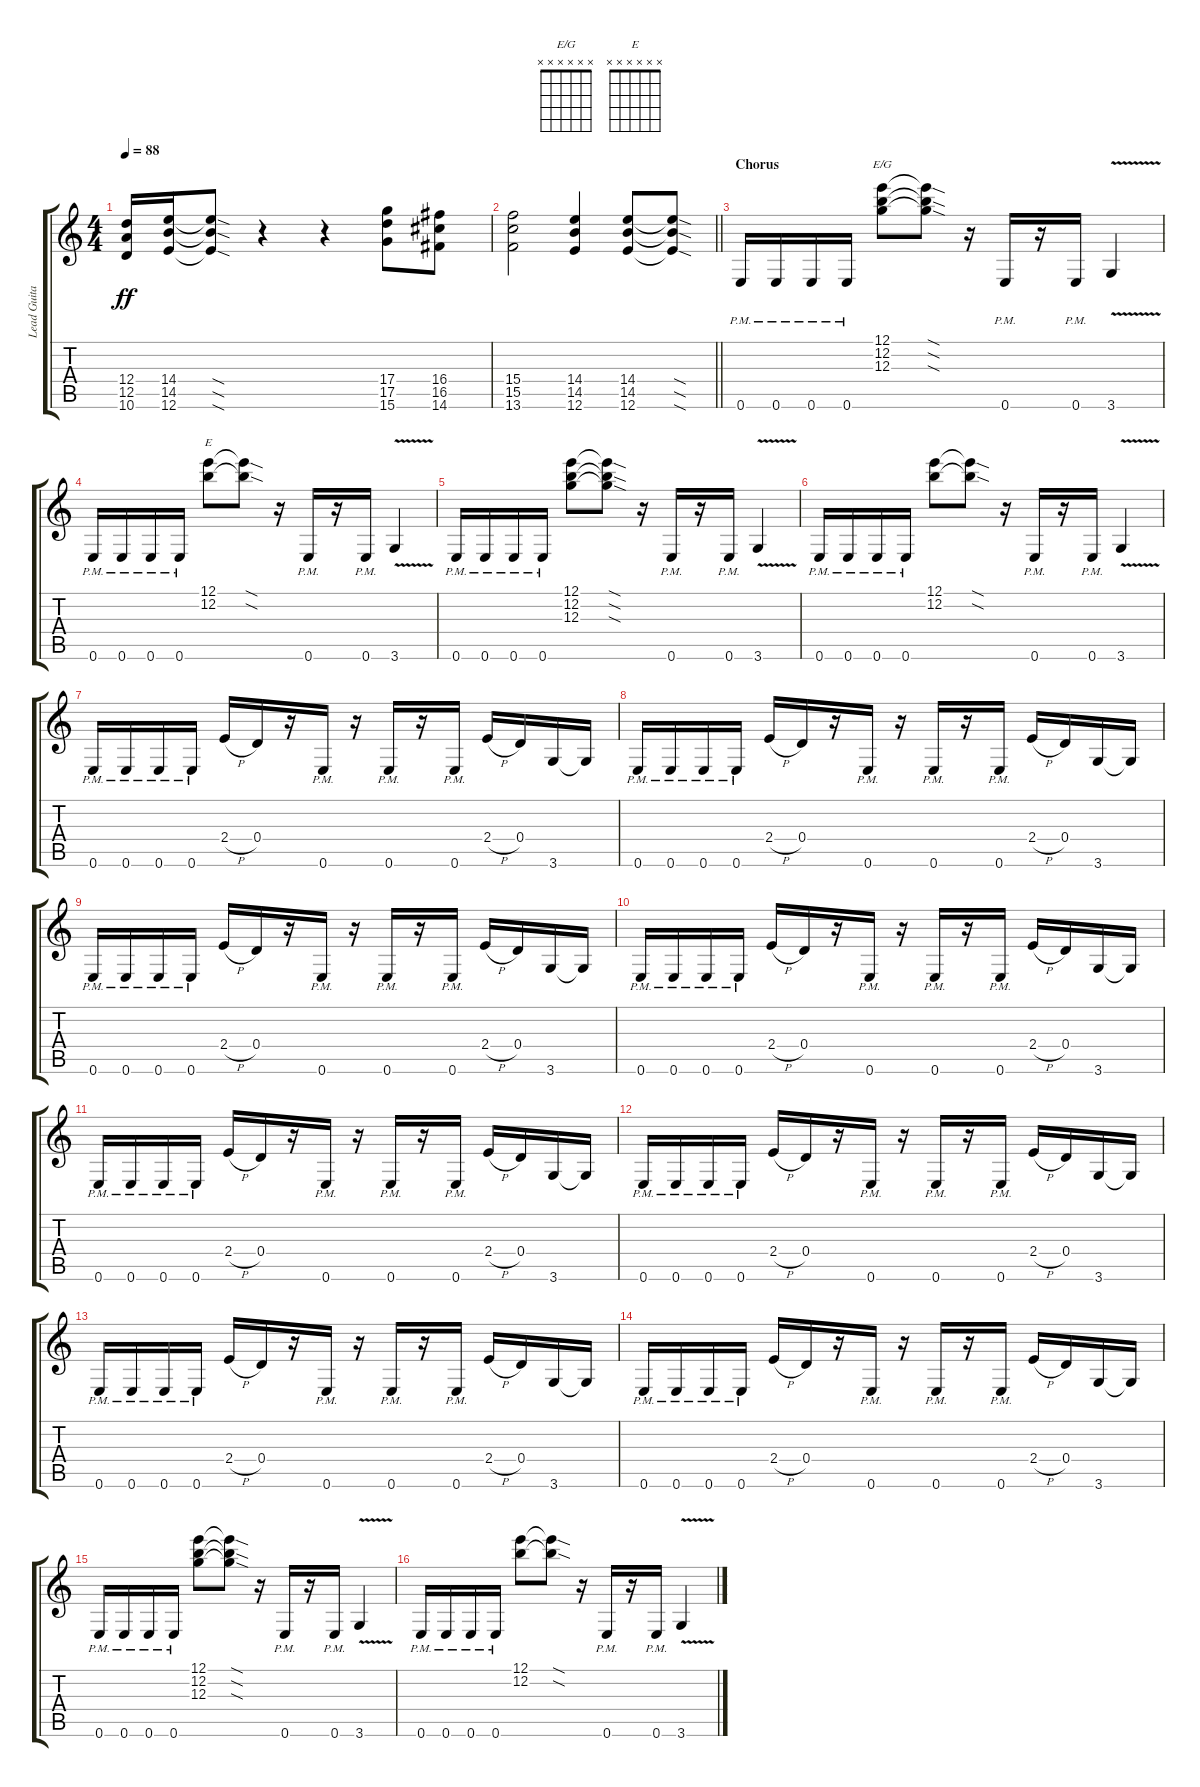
\track ("Lead Guitar" "Lead Guita") {instrument distortionguitar}
\staff {score tabs}
\tuning (E4 B3 G3 D3 A2 E2) {hide}
\chord ("E/G" x x x x x x)
\chord ("E" x x x x x x)
\ts (4 4)
\tempo 88
\clef g2
\ks c
(12.4 12.5 10.6).16{dy ff} (14.4 14.5 12.6).16 (14.4{sod t} 14.5{sod t} 12.6{sod t}).8 r.4 r.4 (17.4 17.5 15.6).8 (16.4 16.5 14.6).8 |
\barLineRight lightlight
(15.4 15.5 13.6).2 (14.4 14.5 12.6).4 (14.4 14.5 12.6).8 (14.4{sod t} 14.5{sod t} 12.6{sod t}).8 |
\section ("" "Chorus")
0.6{pm}.16 0.6{pm}.16 0.6{pm}.16 0.6{pm}.16 (12.1 12.2 12.3).8{ch "E/G"} (12.1{sod t} 12.2{sod t} 12.3{sod t}).8 r.16 0.6{pm}.16 r.16 0.6{pm}.16 3.6{v}.4 |
0.6{pm}.16 0.6{pm}.16 0.6{pm}.16 0.6{pm}.16 (12.1 12.2).8{ch "E"} (12.1{sod t} 12.2{sod t}).8 r.16 0.6{pm}.16 r.16 0.6{pm}.16 3.6{v}.4 |
0.6{pm}.16 0.6{pm}.16 0.6{pm}.16 0.6{pm}.16 (12.1 12.2 12.3).8 (12.1{sod t} 12.2{sod t} 12.3{sod t}).8 r.16 0.6{pm}.16 r.16 0.6{pm}.16 3.6{v}.4 |
0.6{pm}.16 0.6{pm}.16 0.6{pm}.16 0.6{pm}.16 (12.1 12.2).8 (12.1{sod t} 12.2{sod t}).8 r.16 0.6{pm}.16 r.16 0.6{pm}.16 3.6{v}.4 |
0.6{pm}.16 0.6{pm}.16 0.6{pm}.16 0.6{pm}.16 2.4{h}.16 0.4.16 r.16 0.6{pm}.16 r.16 0.6{pm}.16 r.16 0.6{pm}.16 2.4{h}.16 0.4.16 3.6.16 3.6{t}.16 |
0.6{pm}.16 0.6{pm}.16 0.6{pm}.16 0.6{pm}.16 2.4{h}.16 0.4.16 r.16 0.6{pm}.16 r.16 0.6{pm}.16 r.16 0.6{pm}.16 2.4{h}.16 0.4.16 3.6.16 3.6{t}.16 |
0.6{pm}.16 0.6{pm}.16 0.6{pm}.16 0.6{pm}.16 2.4{h}.16 0.4.16 r.16 0.6{pm}.16 r.16 0.6{pm}.16 r.16 0.6{pm}.16 2.4{h}.16 0.4.16 3.6.16 3.6{t}.16 |
0.6{pm}.16 0.6{pm}.16 0.6{pm}.16 0.6{pm}.16 2.4{h}.16 0.4.16 r.16 0.6{pm}.16 r.16 0.6{pm}.16 r.16 0.6{pm}.16 2.4{h}.16 0.4.16 3.6.16 3.6{t}.16 |
0.6{pm}.16 0.6{pm}.16 0.6{pm}.16 0.6{pm}.16 2.4{h}.16 0.4.16 r.16 0.6{pm}.16 r.16 0.6{pm}.16 r.16 0.6{pm}.16 2.4{h}.16 0.4.16 3.6.16 3.6{t}.16 |
0.6{pm}.16 0.6{pm}.16 0.6{pm}.16 0.6{pm}.16 2.4{h}.16 0.4.16 r.16 0.6{pm}.16 r.16 0.6{pm}.16 r.16 0.6{pm}.16 2.4{h}.16 0.4.16 3.6.16 3.6{t}.16 |
0.6{pm}.16 0.6{pm}.16 0.6{pm}.16 0.6{pm}.16 2.4{h}.16 0.4.16 r.16 0.6{pm}.16 r.16 0.6{pm}.16 r.16 0.6{pm}.16 2.4{h}.16 0.4.16 3.6.16 3.6{t}.16 |
0.6{pm}.16 0.6{pm}.16 0.6{pm}.16 0.6{pm}.16 2.4{h}.16 0.4.16 r.16 0.6{pm}.16 r.16 0.6{pm}.16 r.16 0.6{pm}.16 2.4{h}.16 0.4.16 3.6.16 3.6{t}.16 |
0.6{pm}.16 0.6{pm}.16 0.6{pm}.16 0.6{pm}.16 (12.1 12.2 12.3).8 (12.1{sod t} 12.2{sod t} 12.3{sod t}).8 r.16 0.6{pm}.16 r.16 0.6{pm}.16 3.6{v}.4 |
0.6{pm}.16 0.6{pm}.16 0.6{pm}.16 0.6{pm}.16 (12.1 12.2).8 (12.1{sod t} 12.2{sod t}).8 r.16 0.6{pm}.16 r.16 0.6{pm}.16 3.6{v}.4
